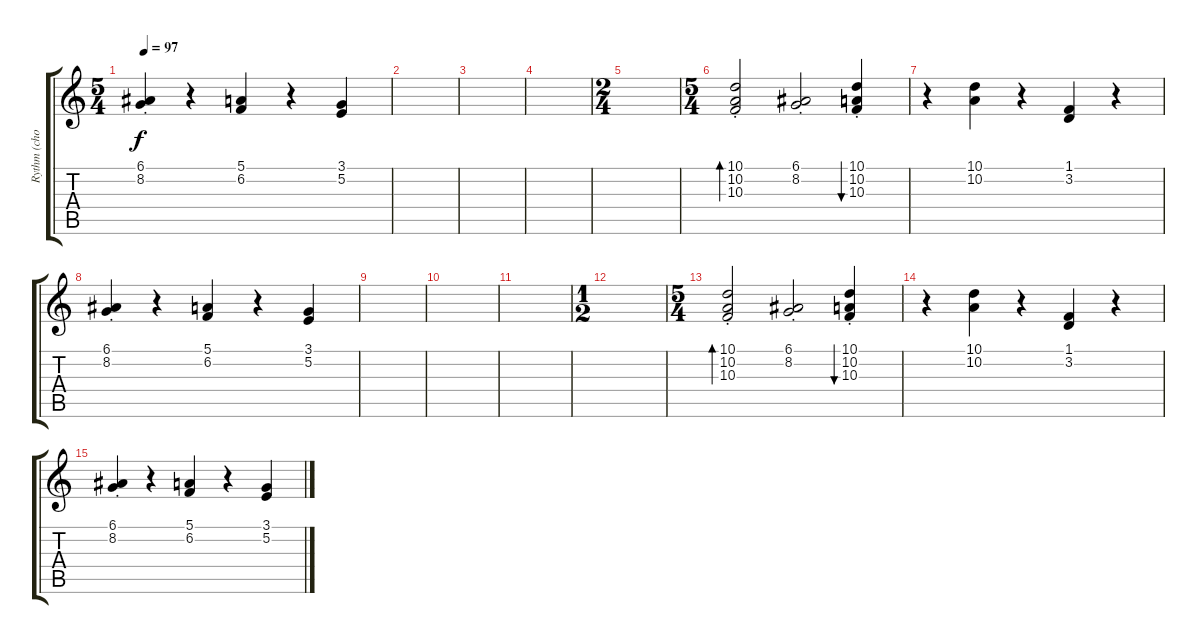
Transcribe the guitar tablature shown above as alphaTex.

\track ("Rythm (chords)" "Rythm (cho") {instrument orchestralharp}
\staff {score tabs}
\tuning (E4 B3 G3 D3 A2 E2) {hide}
\ts (5 4)
\tempo 97
\clef g2
\ks c
(6.1 8.2{st}).4{dy f} r.4 (5.1 6.2).4 r.4 (3.1 5.2).4 |
|
|
|
\ts (2 4)
|
\ts (5 4)
(10.1{st} 10.2 10.3).2{bd 240} (6.1{st} 8.2).2 (10.1{st} 10.2 10.3).4{bu 240} |
r.4 (10.1 10.2).4 r.4 (1.1 3.2).4 r.4 |
(6.1 8.2{st}).4 r.4 (5.1 6.2).4 r.4 (3.1 5.2).4 |
|
|
|
\ts (1 2)
|
\ts (5 4)
(10.1{st} 10.2 10.3).2{bd 240} (6.1{st} 8.2).2 (10.1{st} 10.2 10.3).4{bu 240} |
r.4 (10.1 10.2).4 r.4 (1.1 3.2).4 r.4 |
(6.1 8.2{st}).4 r.4 (5.1 6.2).4 r.4 (3.1 5.2).4
